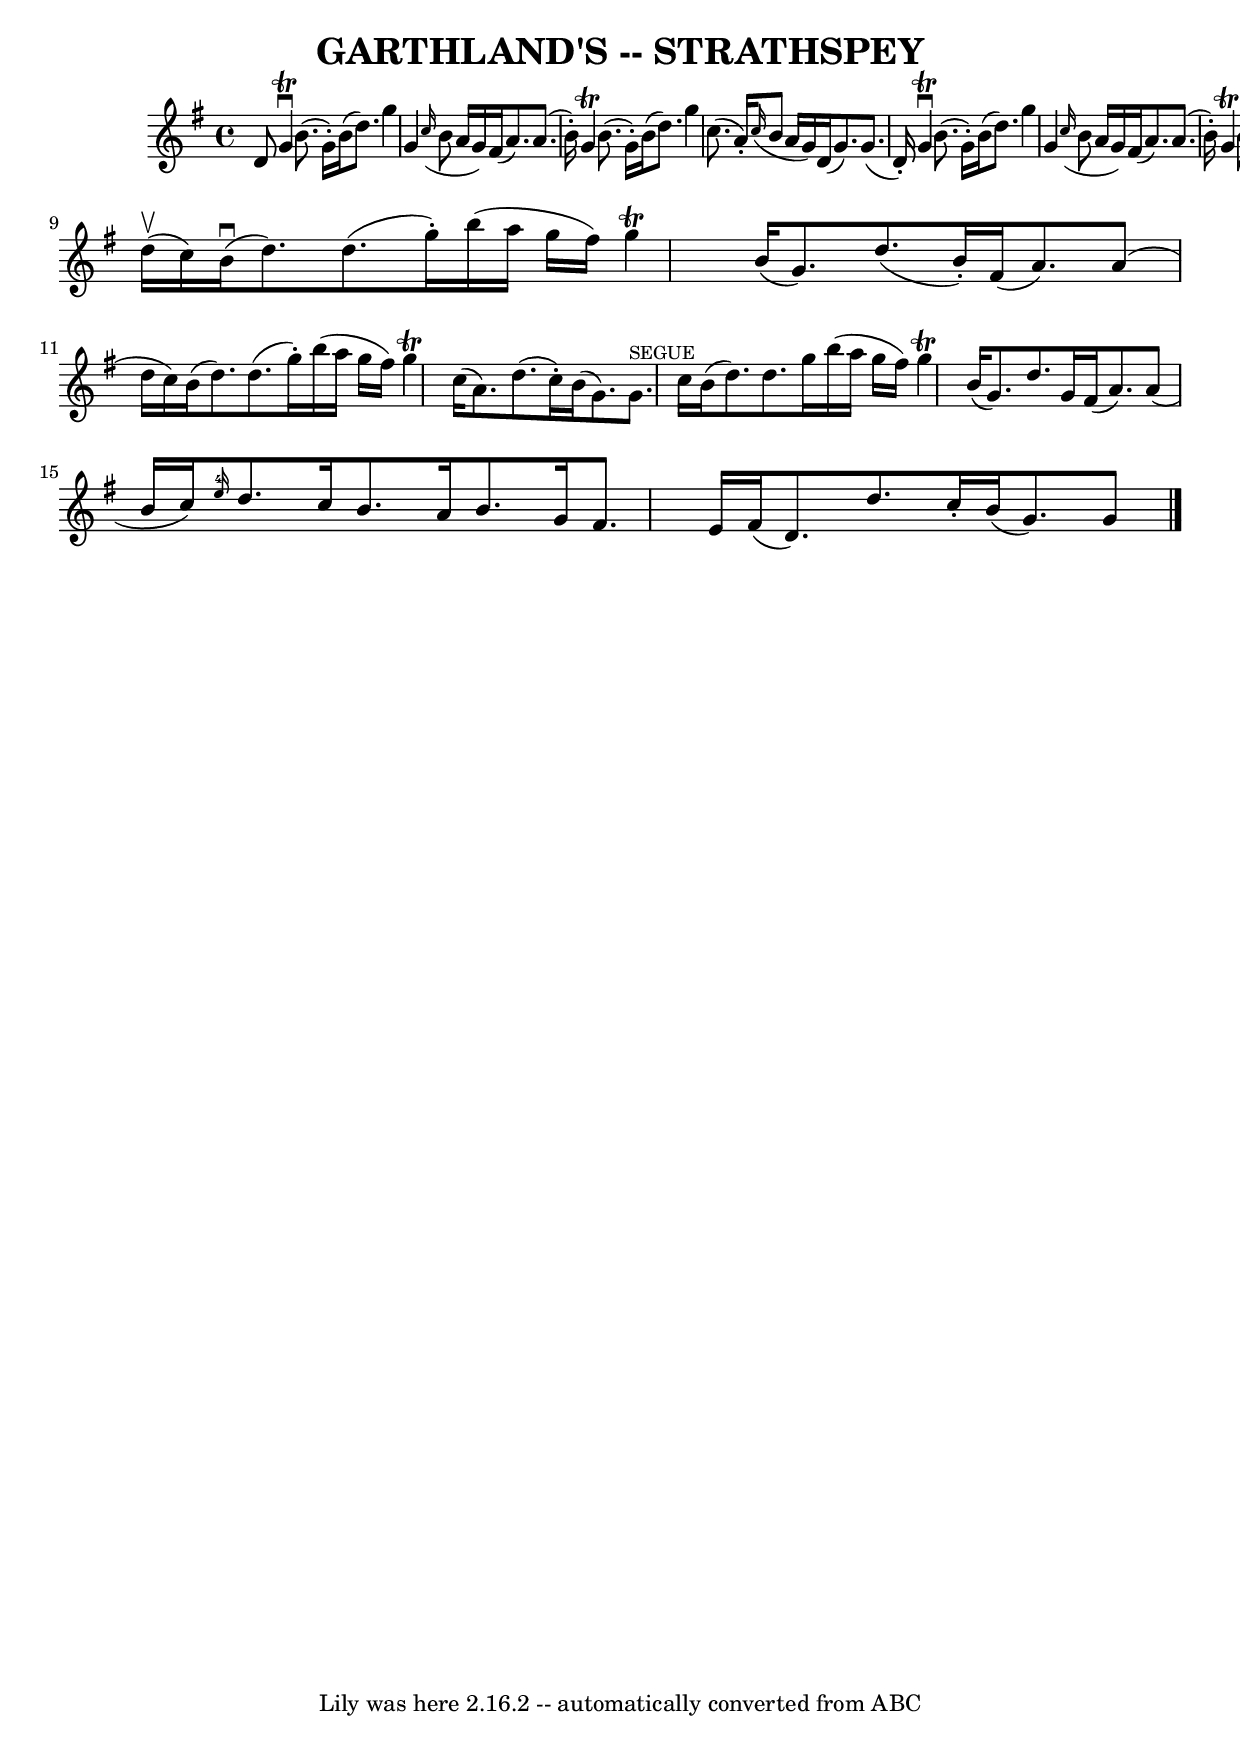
\version "2.16.2"
\include "Mammoth.ily"
\header {
  %% book = "Ryan's Mammoth Collection of Fiddle Tunes"
  crossRefNumber = "1"
  footnotes = ""
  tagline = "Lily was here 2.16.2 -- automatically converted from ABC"
  title = "GARTHLAND'S -- STRATHSPEY"

}
voicedefault =  {


  \override Staff.TimeSignature #'style = #'C
  \time 4/4 
  \key g \major
  d'8        |
  g'4^\downbow^\trill b'8. (
  g'16 -.) b'16 (d''8.) g''4    |
  g'4    \grace { c''16 
		  (
		} b'8 a'16 g'16) fis'16 (a'8.) a'8. (b'16 -.)       
  |
  g'4^\trill b'8. (g'16 -.) b'16 (d''8.) g''4    
  |
  c''8. (a'16 -.)   \grace { c''16 (
			   } b'8 a'16 g'16  
  -) d'16 (g'8.) g'8. (d'16 -.)   |
  |
  g'4 ^\downbow^\trill b'8. (g'16 -.) b'16 (d''8.) g''4    |
  
  g'4    \grace { c''16 (
		} b'8 a'16 g'16) fis'16 (a'8.)   
  a'8. (b'16 -.)       |
  g'4^\trill b'8. (g'16 -.) b'16 (
  d''8.) g''4    |
  c''8. (a'16 -.)   \grace { c''16 (
			   }   
  b'8 a'16 g'16) d'16 (g'8.) g'8    \bar "|." d''16 
  (^\upbow c''16)       |
  b'16 (^\downbow d''8.) d''8. (
  g''16 -.) b''16 (a''16 g''16 fis''16) g''4^\trill   |
  
  b'16 (g'8.) d''8. (b'16 -.) fis'16 (a'8.) a'8 (
  d''16 c''16)       |
  b'16 (d''8.) d''8. (g''16 -.)  
  b''16 (a''16 g''16 fis''16) g''4^\trill   |
  c''16 (
  a'8.) d''8. (c''16 -.) b'16 (g'8.) g'8.^\segue c''16  
  |
  |
  b'16 (d''8.) d''8. g''16 b''16 (
  a''16 g''16 fis''16) g''4^\trill   |
  b'16 (g'8.)   
  d''8. g'16 fis'16 (a'8.) a'8 (b'16 c''16)       |
  
  \grace { e''16-4 
	 } d''8. c''16 b'8. a'16 b'8. g'16    
  fis'8. e'16    |
  fis'16 (d'8.) d''8. c''16 -.   |
  
  b'16 (g'8.) g'8    \bar "|."   

}

\score{
  <<

    \context Staff="default"
    {
      \voicedefault 
      
    }

  >>
  \layout {
    
  }
  \midi {
  }

}
